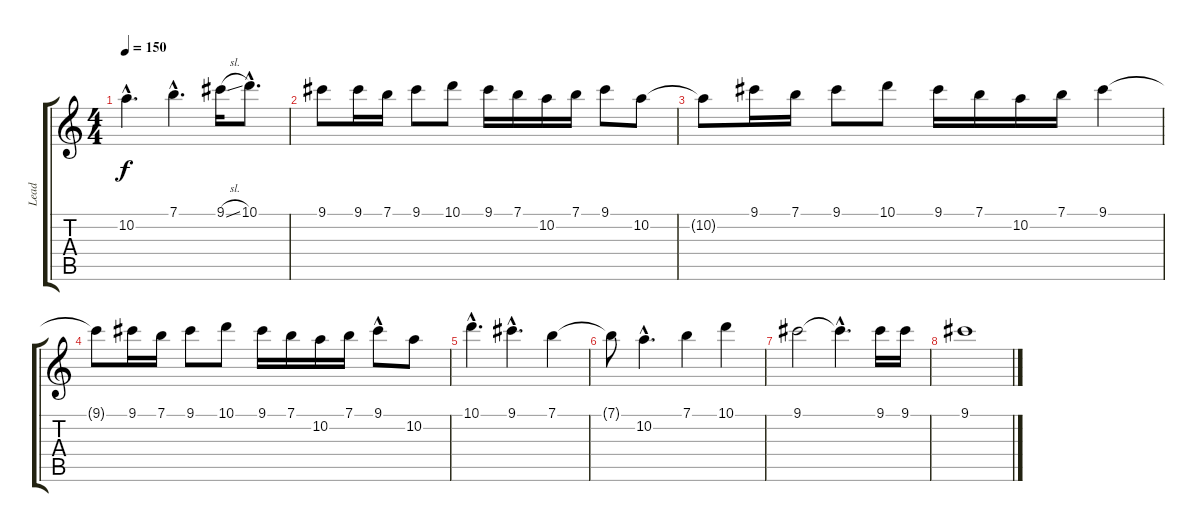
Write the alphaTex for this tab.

\track ("Lead" "Lead") {instrument overdrivenguitar}
\staff {score tabs}
\tuning (E4 B3 G3 D3 A2 E2) {hide}
\ts (4 4)
\tempo 150
\clef g2
\ks c
10.2{hac}.4{d dy f} 7.1{hac}.4{d} 9.1{sl}.16 10.1{hac}.8{d} |
9.1.8 9.1.16 7.1.16 9.1.8 10.1.8 9.1.16 7.1.16 10.2.16 7.1.16 9.1.8 10.2.8 |
10.2{t}.8 9.1.16 7.1.16 9.1.8 10.1.8 9.1.16 7.1.16 10.2.16 7.1.16 9.1.4 |
9.1{t}.8 9.1.16 7.1.16 9.1.8 10.1.8 9.1.16 7.1.16 10.2.16 7.1.16 9.1{hac}.8 10.2.8 |
10.1{hac}.4{d} 9.1{hac}.4{d} 7.1.4 |
7.1{t}.8 10.2{hac}.4{d} 7.1.4 10.1.4 |
9.1.2 9.1{hac t}.4{d} 9.1.16 9.1.16 |
9.1.1
